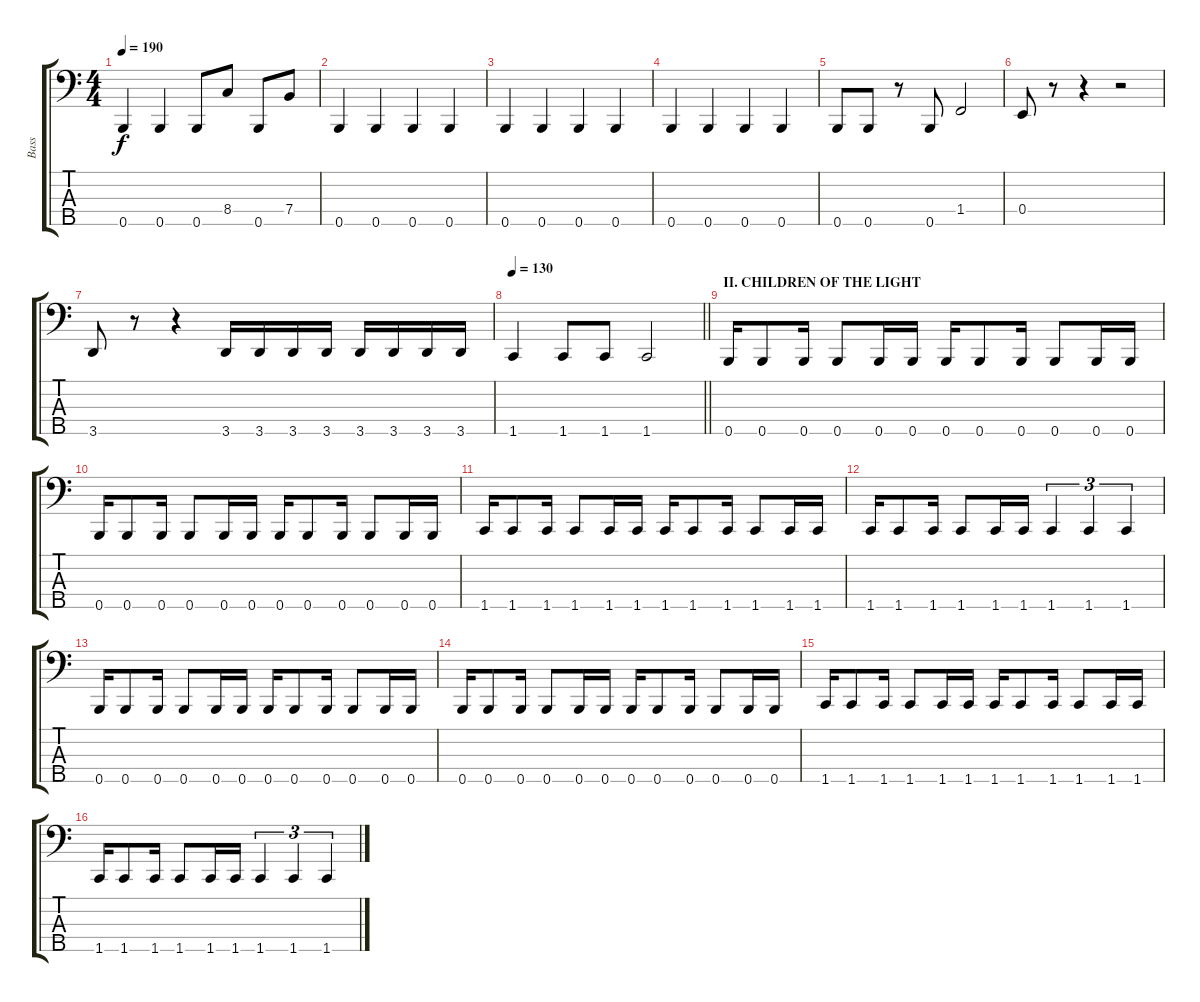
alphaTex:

\track ("Bass" "Bass") {instrument electricbassfinger}
\staff {score tabs}
\tuning (G2 D2 A1 E1 B0) {hide}
\ts (4 4)
\tempo 190
\clef f4
\ks c
0.5.4{dy f} 0.5.4 0.5.8 8.4.8 0.5.8 7.4.8 |
0.5.4 0.5.4 0.5.4 0.5.4 |
0.5.4 0.5.4 0.5.4 0.5.4 |
0.5.4 0.5.4 0.5.4 0.5.4 |
0.5.8 0.5.8 r.8 0.5.8 1.4.2 |
0.4.8 r.8 r.4 r.2 |
3.5.8 r.8 r.4 3.5.16 3.5.16 3.5.16 3.5.16 3.5.16 3.5.16 3.5.16 3.5.16 |
\tempo 130
\barLineRight lightlight
1.5.4 1.5.8 1.5.8 1.5.2 |
\section ("" "II. CHILDREN OF THE LIGHT")
0.5.16 0.5.8 0.5.16 0.5.8 0.5.16 0.5.16 0.5.16 0.5.8 0.5.16 0.5.8 0.5.16 0.5.16 |
0.5.16 0.5.8 0.5.16 0.5.8 0.5.16 0.5.16 0.5.16 0.5.8 0.5.16 0.5.8 0.5.16 0.5.16 |
1.5.16 1.5.8 1.5.16 1.5.8 1.5.16 1.5.16 1.5.16 1.5.8 1.5.16 1.5.8 1.5.16 1.5.16 |
1.5.16 1.5.8 1.5.16 1.5.8 1.5.16 1.5.16 1.5.4{tu (3 2)} 1.5.4{tu (3 2)} 1.5.4{tu (3 2)} |
0.5.16 0.5.8 0.5.16 0.5.8 0.5.16 0.5.16 0.5.16 0.5.8 0.5.16 0.5.8 0.5.16 0.5.16 |
0.5.16 0.5.8 0.5.16 0.5.8 0.5.16 0.5.16 0.5.16 0.5.8 0.5.16 0.5.8 0.5.16 0.5.16 |
1.5.16 1.5.8 1.5.16 1.5.8 1.5.16 1.5.16 1.5.16 1.5.8 1.5.16 1.5.8 1.5.16 1.5.16 |
1.5.16 1.5.8 1.5.16 1.5.8 1.5.16 1.5.16 1.5.4{tu (3 2)} 1.5.4{tu (3 2)} 1.5.4{tu (3 2)}
